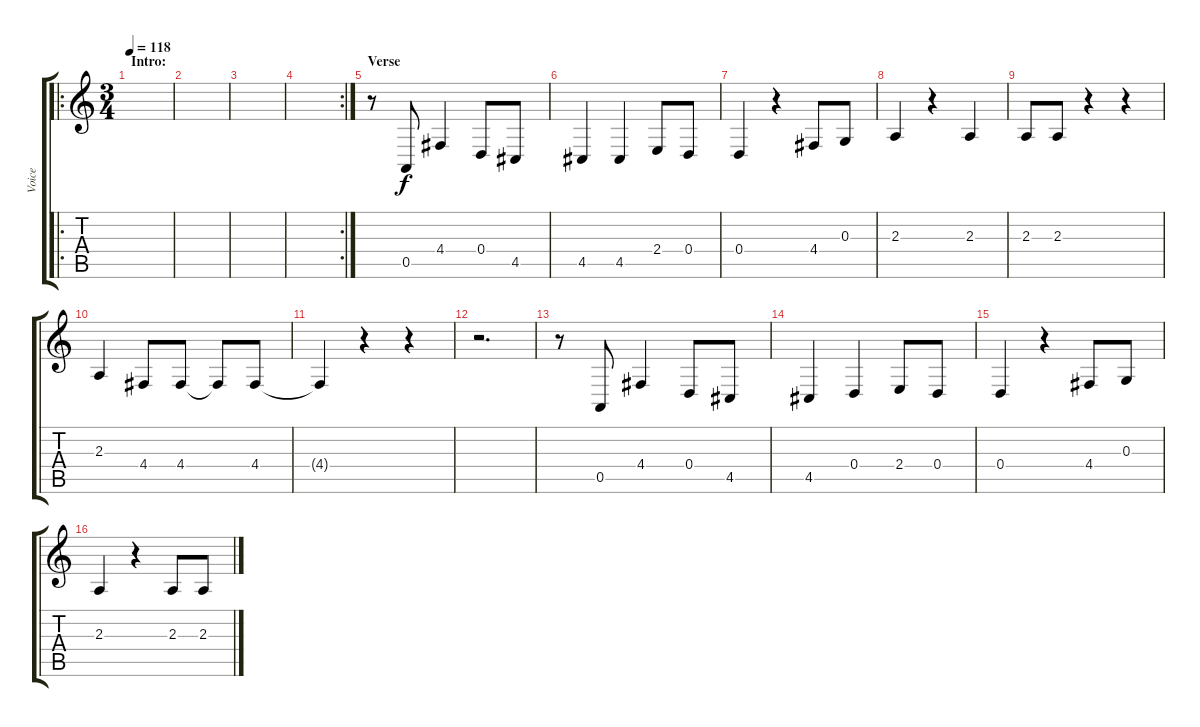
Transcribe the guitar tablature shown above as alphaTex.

\track ("Voice" "Voice") {instrument clarinet}
\staff {score tabs}
\tuning (E4 B3 G3 D3 A2 D2) {hide}
\ro
\ts (3 4)
\section ("" "Intro:")
\tempo 118
\clef g2
\ks c
|
|
|
\rc 2
|
\section ("" "Verse")
r.8 0.5.8 4.4.4 0.4.8 4.5.8 |
4.5.4 4.5.4 2.4.8 0.4.8 |
0.4.4 r.4 4.4.8 0.3.8 |
2.3.4 r.4 2.3.4 |
2.3.8 2.3.8 r.4 r.4 |
2.3.4 4.4.8 4.4.8 4.4{t}.8 4.4.8 |
4.4{t}.4 r.4 r.4 |
r.2{d} |
r.8 0.5.8 4.4.4 0.4.8 4.5.8 |
4.5.4 0.4.4 2.4.8 0.4.8 |
0.4.4 r.4 4.4.8 0.3.8 |
2.3.4 r.4 2.3.8 2.3.8
